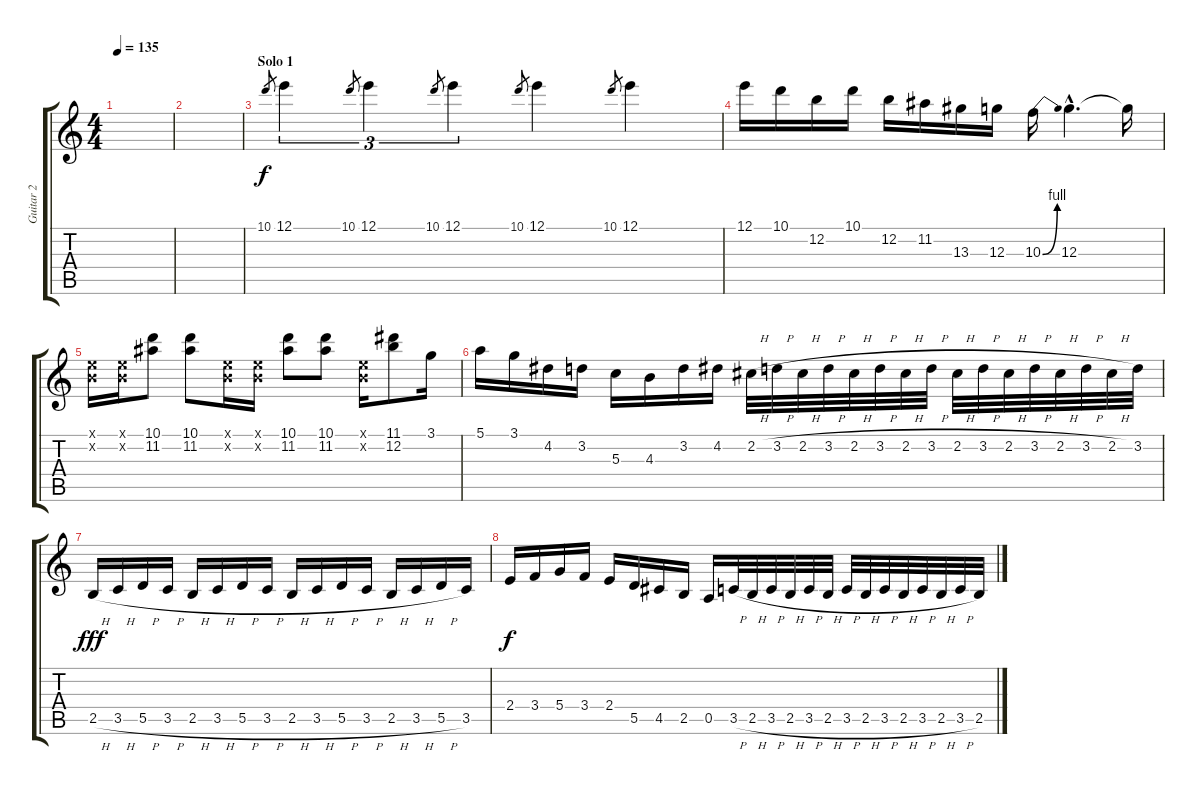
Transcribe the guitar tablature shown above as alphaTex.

\track ("Guitar 2" "Guitar 2") {instrument distortionguitar}
\staff {score tabs}
\tuning (E4 B3 G3 D3 A2 D2) {hide}
\ts (4 4)
\section ("" "")
\tempo 135
\clef g2
\ks c
|
|
\section ("" "Solo 1")
10.1.8{gr} 12.1.4{tu (3 2) volume 16} 10.1.8{gr} 12.1.4{tu (3 2)} 10.1.8{gr} 12.1.4{tu (3 2)} 10.1.8{gr} 12.1.4 10.1.8{gr} 12.1.4 |
12.1.16 10.1.16 12.2.16 10.1.16 12.2.16 11.2.16 13.3.16 12.3.16 10.3{be (bend 0 0 60 4)}.16 12.3{hac}.4{d} 12.3{t}.16 |
(0.1{x} 0.2{x}).16 (0.1{x} 0.2{x}).16 (10.1 11.2).8 (10.1 11.2).8 (0.1{x} 0.2{x}).16 (0.1{x} 0.2{x}).16 (10.1 11.2).8 (10.1 11.2).8 (0.1{x} 0.2{x}).16 (11.1 12.2).8 3.1.16 |
5.1.16 3.1.16 4.2.16 3.2.16 5.3.16 4.3.16 3.2.16 4.2.16 2.2{h}.32 3.2{h}.32 2.2{h}.32 3.2{h}.32 2.2{h}.32 3.2{h}.32 2.2{h}.32 3.2{h}.32 2.2{h}.32 3.2{h}.32 2.2{h}.32 3.2{h}.32 2.2{h}.32 3.2{h}.32 2.2{h}.32 3.2.32 |
2.5{h}.16{dy fff} 3.5{h}.16 5.5{h}.16 3.5{h}.16 2.5{h}.16 3.5{h}.16 5.5{h}.16 3.5{h}.16 2.5{h}.16 3.5{h}.16 5.5{h}.16 3.5{h}.16 2.5{h}.16 3.5{h}.16 5.5{h}.16 3.5.16 |
2.4.16{dy f} 3.4.16 5.4.16 3.4.16 2.4.16 5.5.16 4.5.16 2.5.16 0.5.16 3.5{h}.32 2.5{h}.32 3.5{h}.32 2.5{h}.32 3.5{h}.32 2.5{h}.32 3.5{h}.32 2.5{h}.32 3.5{h}.32 2.5{h}.32 3.5{h}.32 2.5{h}.32 3.5{h}.32 2.5.32
